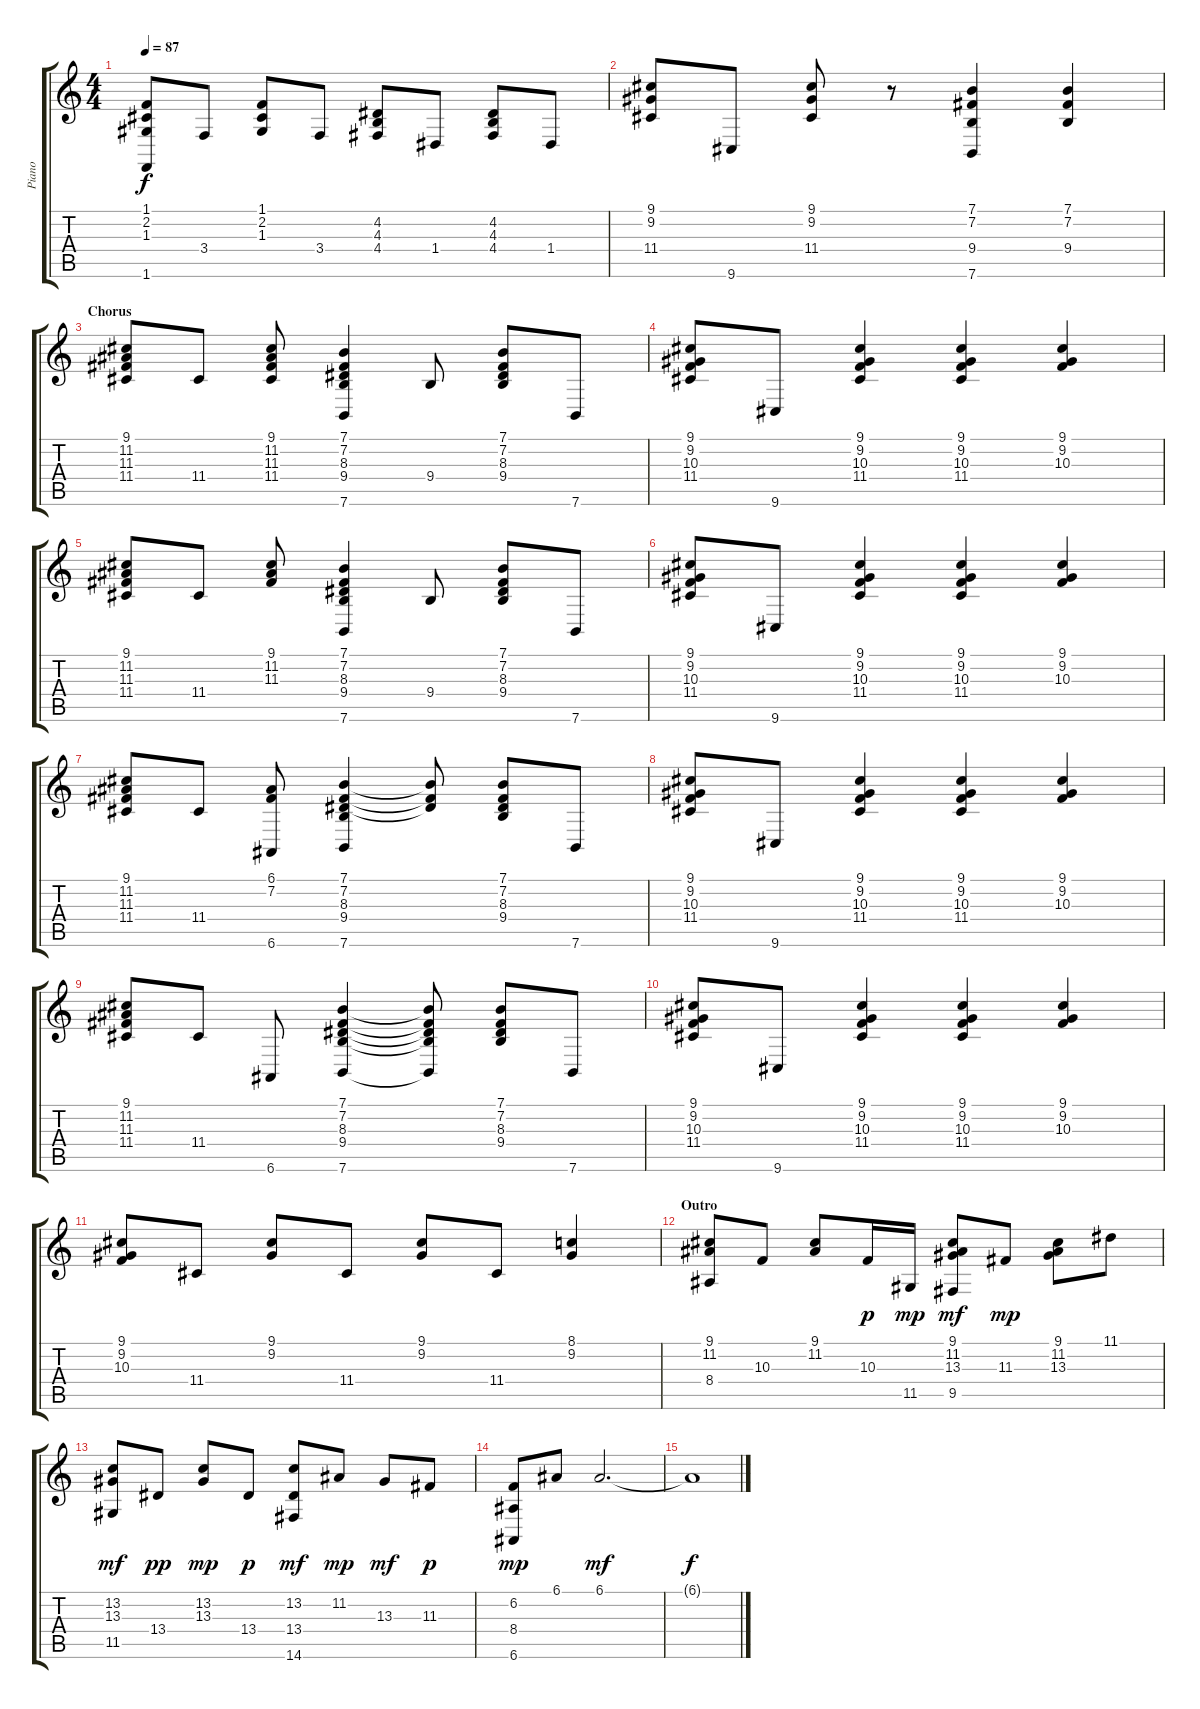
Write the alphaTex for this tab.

\track ("Piano" "Piano") {instrument electricgrandpiano}
\staff {score tabs}
\tuning (E4 B3 G3 D3 A2 E2) {hide}
\ts (4 4)
\tempo 87
\clef g2
\ks c
(1.1 2.2 1.3 1.6).8{dy f} 3.4.8 (1.1 2.2 1.3).8 3.4.8 (4.2 4.3 4.4).8 1.4.8 (4.2 4.3 4.4).8 1.4.8 |
(9.1 9.2 11.4).8 9.6.8 (9.1 9.2 11.4).8 r.8 (7.1 7.2 9.4 7.6).4 (7.1 7.2 9.4).4 |
\section ("" "Chorus")
(9.1 11.2 11.3 11.4).8 11.4.8 (9.1 11.2 11.3 11.4).8 (7.1 7.2 8.3 9.4 7.6).4 9.4.8 (7.1 7.2 8.3 9.4).8 7.6.8 |
(9.1 9.2 10.3 11.4).8 9.6.8 (9.1 9.2 10.3 11.4).4 (9.1 9.2 10.3 11.4).4 (9.1 9.2 10.3).4 |
(9.1 11.2 11.3 11.4).8 11.4.8 (9.1 11.2 11.3).8 (7.1 7.2 8.3 9.4 7.6).4 9.4.8 (7.1 7.2 8.3 9.4).8 7.6.8 |
(9.1 9.2 10.3 11.4).8 9.6.8 (9.1 9.2 10.3 11.4).4 (9.1 9.2 10.3 11.4).4 (9.1 9.2 10.3).4 |
(9.1 11.2 11.3 11.4).8 11.4.8 (6.1 7.2 6.6).8 (7.1 7.2 8.3 9.4 7.6).4 (7.1{t} 7.2{t} 8.3{t}).8 (7.1 7.2 8.3 9.4).8 7.6.8 |
(9.1 9.2 10.3 11.4).8 9.6.8 (9.1 9.2 10.3 11.4).4 (9.1 9.2 10.3 11.4).4 (9.1 9.2 10.3).4 |
(9.1 11.2 11.3 11.4).8 11.4.8 6.6.8 (7.1 7.2 8.3 9.4 7.6).4 (7.1{t} 7.2{t} 8.3{t} 9.4{t} 7.6{t}).8 (7.1 7.2 8.3 9.4).8 7.6.8 |
(9.1 9.2 10.3 11.4).8 9.6.8 (9.1 9.2 10.3 11.4).4 (9.1 9.2 10.3 11.4).4 (9.1 9.2 10.3).4 |
(9.1 9.2 10.3).8 11.4.8 (9.1 9.2).8 11.4.8 (9.1 9.2).8 11.4.8 (8.1 9.2).4 |
\section ("" "Outro")
(9.1 11.2 8.4).8 10.3.8 (9.1 11.2).8 10.3.16{dy p} 11.5.16{dy mp} (9.1 11.2 13.3 9.5).8{dy mf} 11.3.8{dy mp} (9.1 11.2 13.3).8 11.1.8 |
(13.2 13.3 11.5).8{dy mf} 13.4.8{dy pp} (13.2 13.3).8{dy mp} 13.4.8{dy p} (13.2 13.4 14.6).8{dy mf} 11.2.8{dy mp} 13.3.8{dy mf} 11.3.8{dy p} |
(6.2 8.4 6.6).8{dy mp} 6.1.8 6.1.2{d dy mf} |
6.1{t}.1{dy f}
